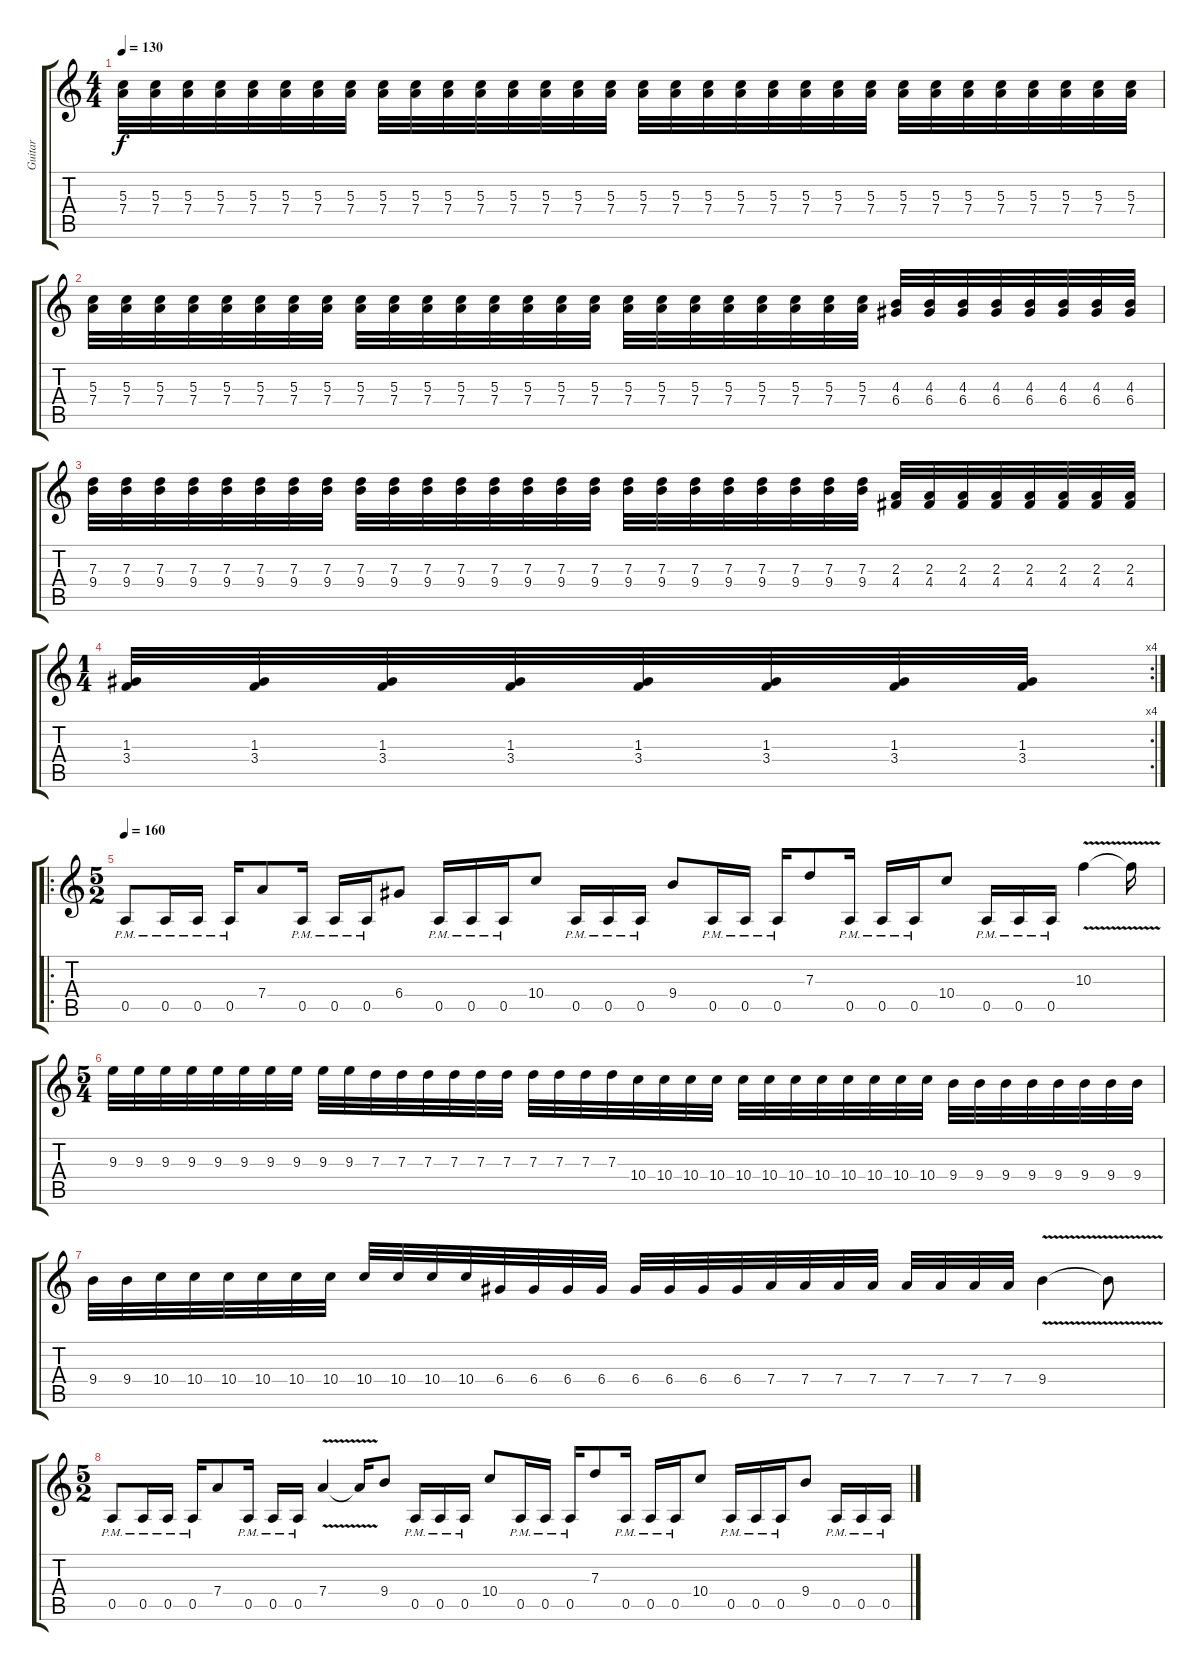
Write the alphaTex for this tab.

\track ("Guitar" "Guitar") {instrument distortionguitar}
\staff {score tabs}
\tuning (E4 B3 G3 D3 A2 E2) {hide}
\ts (4 4)
\tempo 130
\clef g2
\ks c
(5.3 7.4).32{dy f} (5.3 7.4).32 (5.3 7.4).32 (5.3 7.4).32 (5.3 7.4).32 (5.3 7.4).32 (5.3 7.4).32 (5.3 7.4).32 (5.3 7.4).32 (5.3 7.4).32 (5.3 7.4).32 (5.3 7.4).32 (5.3 7.4).32 (5.3 7.4).32 (5.3 7.4).32 (5.3 7.4).32 (5.3 7.4).32 (5.3 7.4).32 (5.3 7.4).32 (5.3 7.4).32 (5.3 7.4).32 (5.3 7.4).32 (5.3 7.4).32 (5.3 7.4).32 (5.3 7.4).32 (5.3 7.4).32 (5.3 7.4).32 (5.3 7.4).32 (5.3 7.4).32 (5.3 7.4).32 (5.3 7.4).32 (5.3 7.4).32 |
(5.3 7.4).32 (5.3 7.4).32 (5.3 7.4).32 (5.3 7.4).32 (5.3 7.4).32 (5.3 7.4).32 (5.3 7.4).32 (5.3 7.4).32 (5.3 7.4).32 (5.3 7.4).32 (5.3 7.4).32 (5.3 7.4).32 (5.3 7.4).32 (5.3 7.4).32 (5.3 7.4).32 (5.3 7.4).32 (5.3 7.4).32 (5.3 7.4).32 (5.3 7.4).32 (5.3 7.4).32 (5.3 7.4).32 (5.3 7.4).32 (5.3 7.4).32 (5.3 7.4).32 (4.3 6.4).32 (4.3 6.4).32 (4.3 6.4).32 (4.3 6.4).32 (4.3 6.4).32 (4.3 6.4).32 (4.3 6.4).32 (4.3 6.4).32 |
(7.3 9.4).32 (7.3 9.4).32 (7.3 9.4).32 (7.3 9.4).32 (7.3 9.4).32 (7.3 9.4).32 (7.3 9.4).32 (7.3 9.4).32 (7.3 9.4).32 (7.3 9.4).32 (7.3 9.4).32 (7.3 9.4).32 (7.3 9.4).32 (7.3 9.4).32 (7.3 9.4).32 (7.3 9.4).32 (7.3 9.4).32 (7.3 9.4).32 (7.3 9.4).32 (7.3 9.4).32 (7.3 9.4).32 (7.3 9.4).32 (7.3 9.4).32 (7.3 9.4).32 (2.3 4.4).32 (2.3 4.4).32 (2.3 4.4).32 (2.3 4.4).32 (2.3 4.4).32 (2.3 4.4).32 (2.3 4.4).32 (2.3 4.4).32 |
\rc 4
\ts (1 4)
(1.3 3.4).32 (1.3 3.4).32 (1.3 3.4).32 (1.3 3.4).32 (1.3 3.4).32 (1.3 3.4).32 (1.3 3.4).32 (1.3 3.4).32 |
\ro
\ts (5 2)
\tempo 160
0.5{pm}.8 0.5{pm}.16 0.5{pm}.16 0.5{pm}.16 7.4.8 0.5{pm}.16 0.5{pm}.16 0.5{pm}.16 6.4.8 0.5{pm}.16 0.5{pm}.16 0.5{pm}.16 10.4.8 0.5{pm}.16 0.5{pm}.16 0.5{pm}.16 9.4.8 0.5{pm}.16 0.5{pm}.16 0.5{pm}.16 7.3.8 0.5{pm}.16 0.5{pm}.16 0.5{pm}.16 10.4.8 0.5{pm}.16 0.5{pm}.16 0.5{pm}.16 10.3{v}.4 10.3{v t}.16 |
\ts (5 4)
9.3.32 9.3.32 9.3.32 9.3.32 9.3.32 9.3.32 9.3.32 9.3.32 9.3.32 9.3.32 7.3.32 7.3.32 7.3.32 7.3.32 7.3.32 7.3.32 7.3.32 7.3.32 7.3.32 7.3.32 10.4.32 10.4.32 10.4.32 10.4.32 10.4.32 10.4.32 10.4.32 10.4.32 10.4.32 10.4.32 10.4.32 10.4.32 9.4.32 9.4.32 9.4.32 9.4.32 9.4.32 9.4.32 9.4.32 9.4.32 |
9.4.32 9.4.32 10.4.32 10.4.32 10.4.32 10.4.32 10.4.32 10.4.32 10.4.32 10.4.32 10.4.32 10.4.32 6.4.32 6.4.32 6.4.32 6.4.32 6.4.32 6.4.32 6.4.32 6.4.32 7.4.32 7.4.32 7.4.32 7.4.32 7.4.32 7.4.32 7.4.32 7.4.32 9.4{v}.4 9.4{v t}.8 |
\ts (5 2)
0.5{pm}.8 0.5{pm}.16 0.5{pm}.16 0.5{pm}.16 7.4.8 0.5{pm}.16 0.5{pm}.16 0.5{pm}.16 7.4{v}.4 7.4{t}.16 9.4.8 0.5{pm}.16 0.5{pm}.16 0.5{pm}.16 10.4.8 0.5{pm}.16 0.5{pm}.16 0.5{pm}.16 7.3.8 0.5{pm}.16 0.5{pm}.16 0.5{pm}.16 10.4.8 0.5{pm}.16 0.5{pm}.16 0.5{pm}.16 9.4.8 0.5{pm}.16 0.5{pm}.16 0.5{pm}.16
